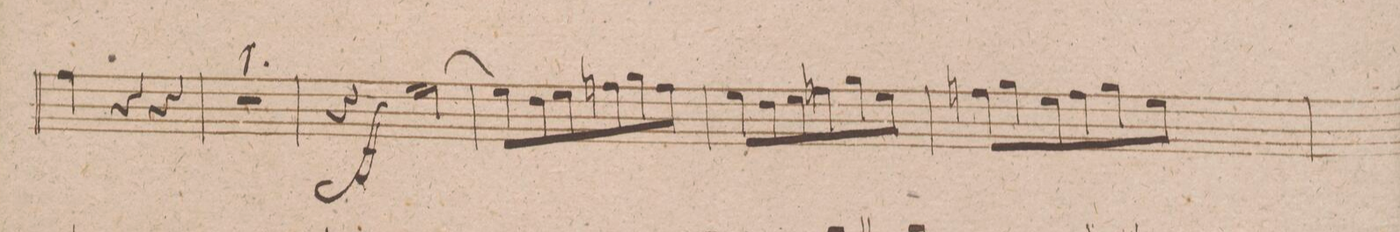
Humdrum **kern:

**kern	**dynam
*I"Flauto 2do	*
*clefG2	*
*k[f#]	*
*M3/4	*
4ff#\	.
4r	.
4r	.
=15	=15
2.r	.
=16	=16
4r	ff
[2ee\	.
=17	=17
8ee\L]	.
8dd\	.
8ee\	.
8ffn\	.
8gg\	.
8ff\J	.
=18	=18
8ee\L	.
8dd\	.
8ee\	.
8ffn\	.
8gg\	.
8ee\J	.
=19	=19
8ffn\L	.
8gg\	.
8ee\	.
8ff\	.
8gg\	.
8ee\J	.
=20	=20
*-	*-
